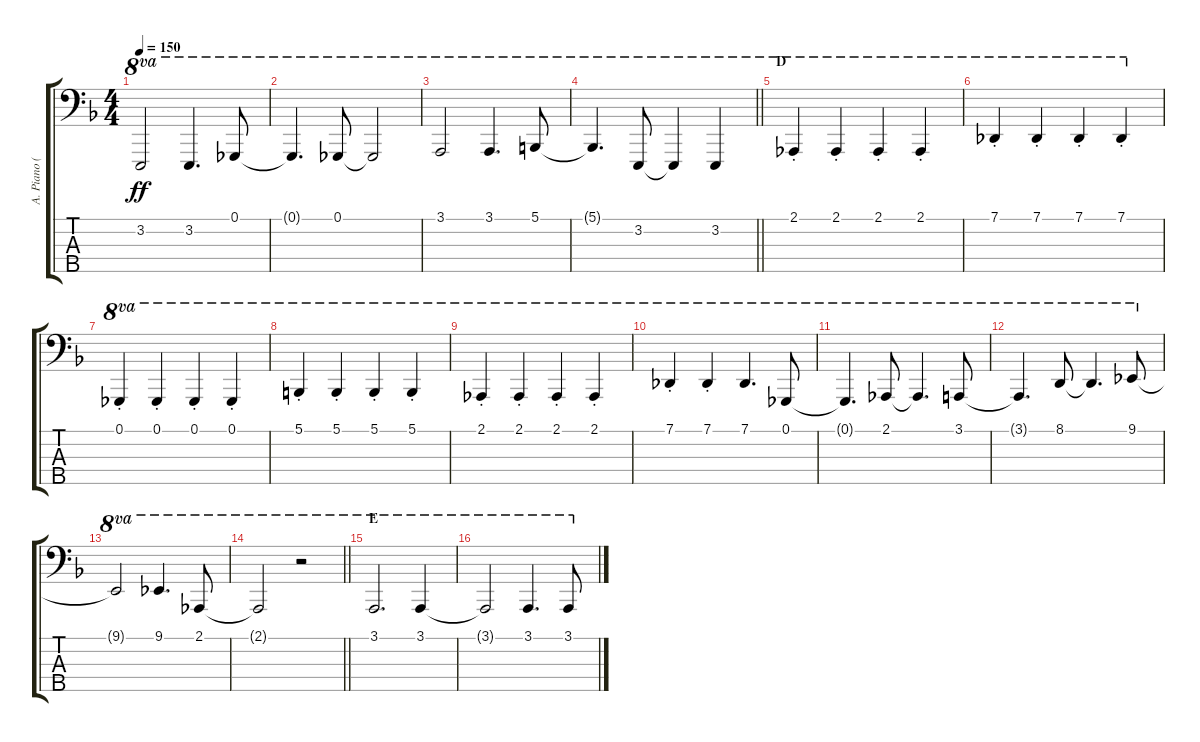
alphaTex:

\track ("A. Piano (Left Hand)" "A. Piano (") {instrument acousticgrandpiano}
\staff {score tabs}
\tuning (Gb2 Db2 Ab1 Eb1 Bb0) {hide}
\ts (4 4)
\tempo 150
\clef f4
\ks f
3.2.2{ot 8va dy ff} 3.2.4{d ot 8va} 0.1.8{ot 8va} |
0.1{t}.4{d ot 8va} 0.1.8{ot 8va} 0.1{t}.2{ot 8va} |
3.1.2{ot 8va} 3.1.4{d ot 8va} 5.1.8{ot 8va} |
\barLineRight lightlight
5.1{t}.4{d ot 8va} 3.2.8{ot 8va} 3.2{t}.4{ot 8va} 3.2.4{ot 8va} |
\section ("" "D")
2.1{st}.4{ot 8va} 2.1{st}.4{ot 8va} 2.1{st}.4{ot 8va} 2.1{st}.4{ot 8va} |
7.1{st}.4{ot 8va} 7.1{st}.4{ot 8va} 7.1{st}.4{ot 8va} 7.1{st}.4{ot 8va} |
0.1{st}.4{ot 8va} 0.1{st}.4{ot 8va} 0.1{st}.4{ot 8va} 0.1{st}.4{ot 8va} |
5.1{st}.4{ot 8va} 5.1{st}.4{ot 8va} 5.1{st}.4{ot 8va} 5.1{st}.4{ot 8va} |
2.1{st}.4{ot 8va} 2.1{st}.4{ot 8va} 2.1{st}.4{ot 8va} 2.1{st}.4{ot 8va} |
7.1{st}.4{ot 8va} 7.1{st}.4{ot 8va} 7.1.4{d ot 8va} 0.1.8{ot 8va} |
0.1{t}.4{d ot 8va} 2.1.8{ot 8va} 2.1{t}.4{d ot 8va} 3.1.8{ot 8va} |
3.1{t}.4{d ot 8va} 8.1.8{ot 8va} 8.1{t}.4{d ot 8va} 9.1.8{ot 8va} |
9.1{t}.2{ot 8va} 9.1.4{d ot 8va} 2.1.8{ot 8va} |
\barLineRight lightlight
2.1{t}.2{ot 8va} r.2{ot 8va} |
\section ("" "E")
3.1.2{d ot 8va} 3.1.4{ot 8va} |
3.1{t}.2{ot 8va} 3.1.4{d ot 8va} 3.1.8{ot 8va}
